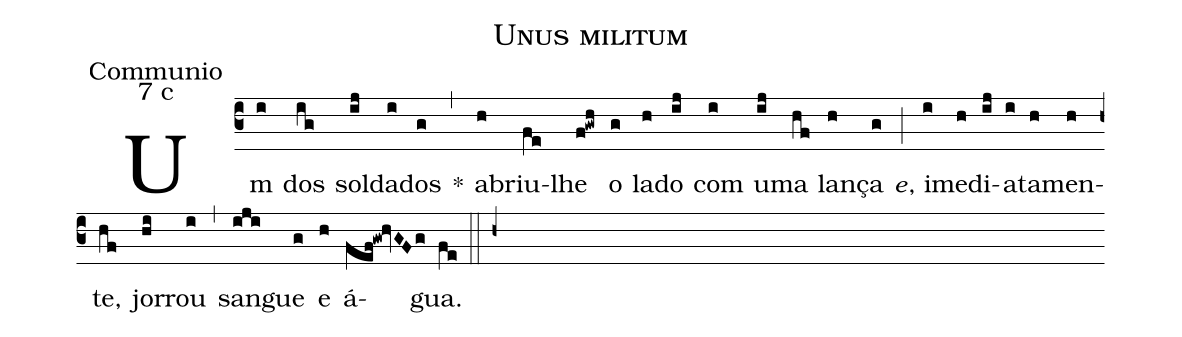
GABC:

name: Unus militum;
office-part: Communio;
mode: 7;
mode-differentia: c;
commentary: Cantus ID a02876;
commentary: Jo 19,34;
%%
(c3)

Um(i) dos(ig) sol(ij)da(i)dos(g) *(,) a(h)briu-(fe)lhe(f!gwh) o(g) la(h)do(ij) com(i) u(ij)ma(hf) lan(h)ça(g) (;) <e>e</e>, i(i)me(h)di(ij)a(i)ta(h)men(h)te,(hf) jor(hi)rou(i) (,) san(iji)gue(g) e(h) á(fef!gw!hvGFg)gua.(fe)

(::)

(h+)
